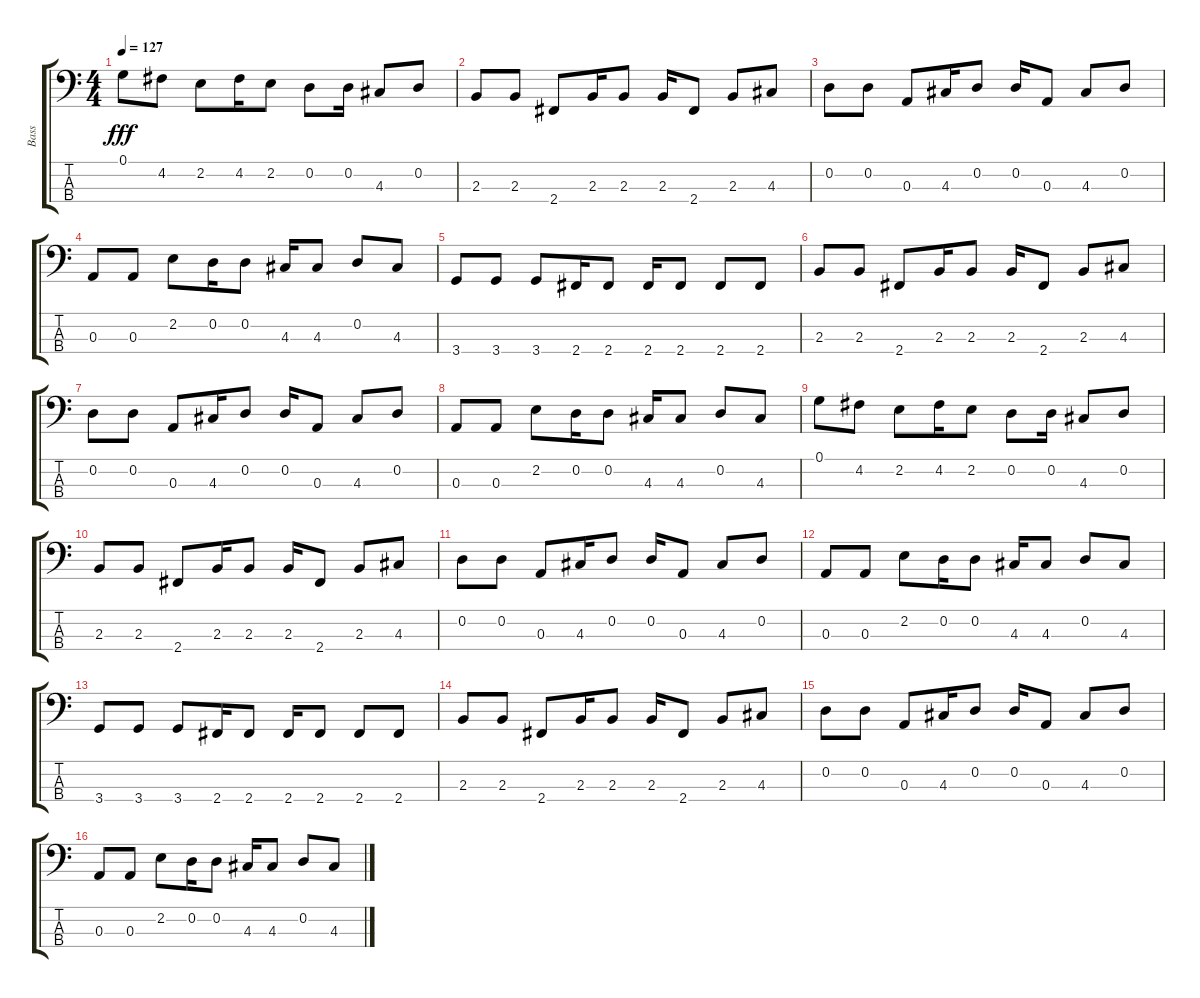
\track ("Bass" "Bass") {instrument electricbasspick}
\staff {score tabs}
\tuning (G2 D2 A1 E1) {hide}
\ts (4 4)
\tempo 127
\clef f4
\ks c
0.1.8{dy fff} 4.2.8 2.2.8 4.2.16 2.2.8 0.2.8 0.2.16 4.3.8 0.2.8 |
2.3.8 2.3.8 2.4.8 2.3.16 2.3.8 2.3.16 2.4.8 2.3.8 4.3.8 |
0.2.8 0.2.8 0.3.8 4.3.16 0.2.8 0.2.16 0.3.8 4.3.8 0.2.8 |
0.3.8 0.3.8 2.2.8 0.2.16 0.2.8 4.3.16 4.3.8 0.2.8 4.3.8 |
3.4.8 3.4.8 3.4.8 2.4.16 2.4.8 2.4.16 2.4.8 2.4.8 2.4.8 |
2.3.8 2.3.8 2.4.8 2.3.16 2.3.8 2.3.16 2.4.8 2.3.8 4.3.8 |
0.2.8 0.2.8 0.3.8 4.3.16 0.2.8 0.2.16 0.3.8 4.3.8 0.2.8 |
0.3.8 0.3.8 2.2.8 0.2.16 0.2.8 4.3.16 4.3.8 0.2.8 4.3.8 |
0.1.8 4.2.8 2.2.8 4.2.16 2.2.8 0.2.8 0.2.16 4.3.8 0.2.8 |
2.3.8 2.3.8 2.4.8 2.3.16 2.3.8 2.3.16 2.4.8 2.3.8 4.3.8 |
0.2.8 0.2.8 0.3.8 4.3.16 0.2.8 0.2.16 0.3.8 4.3.8 0.2.8 |
0.3.8 0.3.8 2.2.8 0.2.16 0.2.8 4.3.16 4.3.8 0.2.8 4.3.8 |
3.4.8 3.4.8 3.4.8 2.4.16 2.4.8 2.4.16 2.4.8 2.4.8 2.4.8 |
2.3.8 2.3.8 2.4.8 2.3.16 2.3.8 2.3.16 2.4.8 2.3.8 4.3.8 |
0.2.8 0.2.8 0.3.8 4.3.16 0.2.8 0.2.16 0.3.8 4.3.8 0.2.8 |
0.3.8 0.3.8 2.2.8 0.2.16 0.2.8 4.3.16 4.3.8 0.2.8 4.3.8
